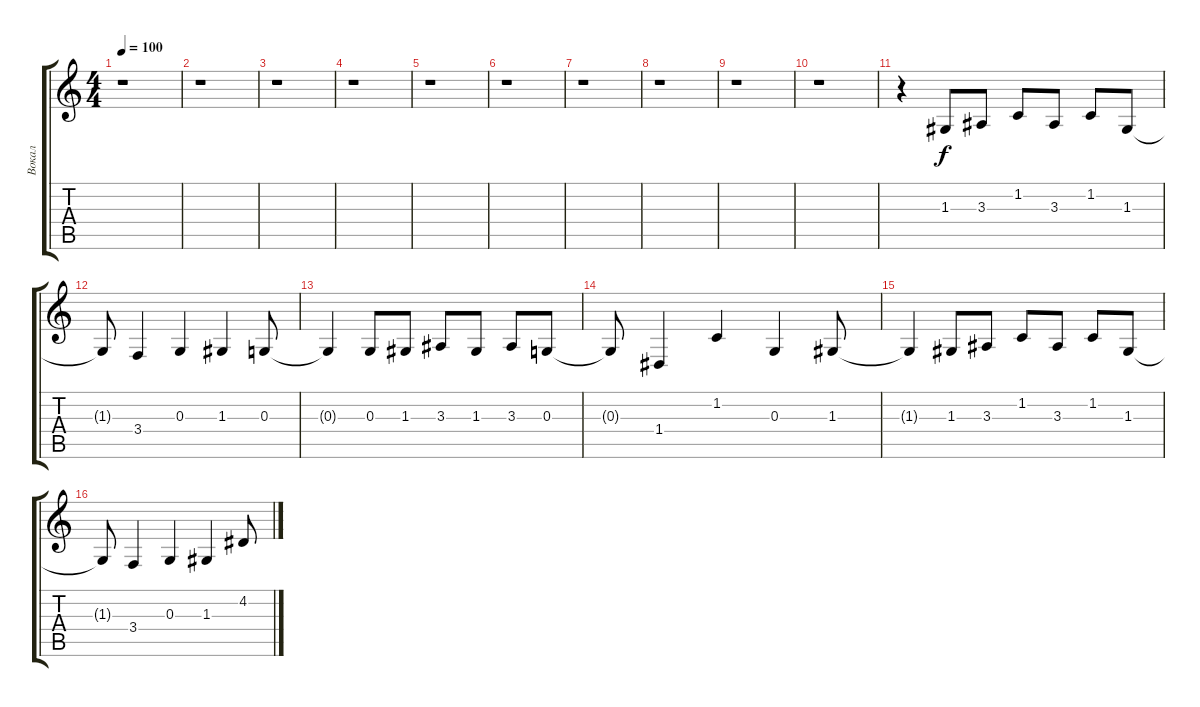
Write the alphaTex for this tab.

\track ("Вокал" "Вокал") {instrument electricpiano2}
\staff {score tabs}
\tuning (E4 B3 G3 D3 A2 E2) {hide}
\ts (4 4)
\tempo 100
\clef g2
\ks c
r.1{dy f} |
r.1 |
r.1 |
r.1 |
r.1 |
r.1 |
r.1 |
r.1 |
r.1 |
r.1 |
r.4 1.3.8 3.3.8 1.2.8 3.3.8 1.2.8 1.3.8 |
1.3{t}.8 3.4.4 0.3.4 1.3.4 0.3.8 |
0.3{t}.4 0.3.8 1.3.8 3.3.8 1.3.8 3.3.8 0.3.8 |
0.3{t}.8 1.4.4 1.2.4 0.3.4 1.3.8 |
1.3{t}.4 1.3.8 3.3.8 1.2.8 3.3.8 1.2.8 1.3.8 |
1.3{t}.8 3.4.4 0.3.4 1.3.4 4.2.8
